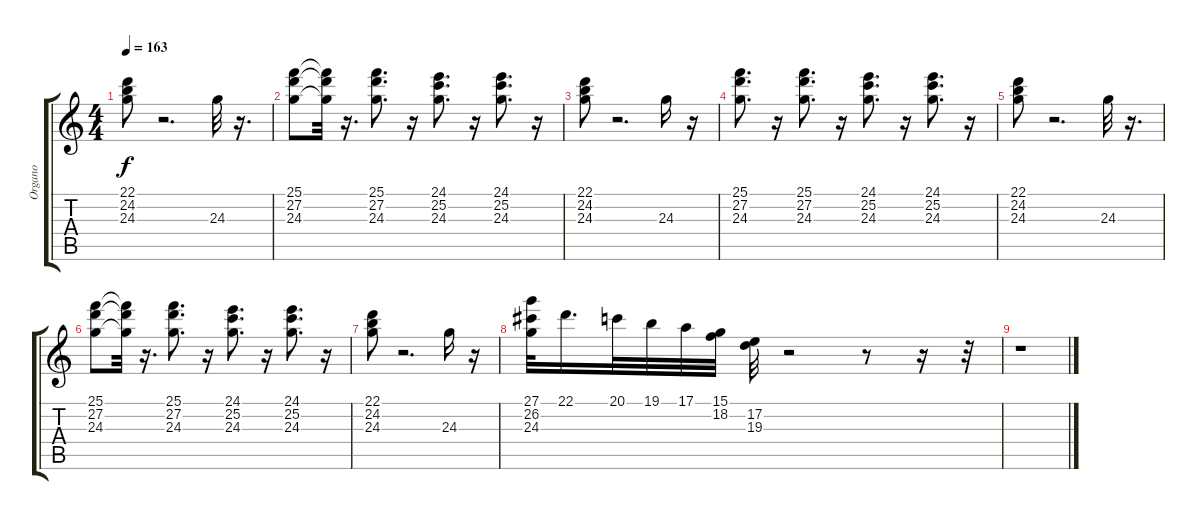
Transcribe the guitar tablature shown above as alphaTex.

\track ("Organo" "Organo") {instrument percussiveorgan}
\staff {score tabs}
\tuning (E4 B3 G3 D3 A2 E2) {hide}
\ts (4 4)
\tempo 163
\clef g2
\ks c
(22.1 24.2 24.3).8{dy f} r.2{d} 24.3.32 r.16{d} |
(25.1 27.2 24.3).8 (25.1{t} 27.2{t} 24.3{t}).32 r.16{d} (25.1 27.2 24.3).8{d} r.16 (24.1 25.2 24.3).8{d} r.16 (24.1 25.2 24.3).8{d} r.16 |
(22.1 24.2 24.3).8 r.2{d} 24.3.16 r.16 |
(25.1 27.2 24.3).8{d} r.16 (25.1 27.2 24.3).8{d} r.16 (24.1 25.2 24.3).8{d} r.16 (24.1 25.2 24.3).8{d} r.16 |
(22.1 24.2 24.3).8 r.2{d} 24.3.32 r.16{d} |
(25.1 27.2 24.3).8 (25.1{t} 27.2{t} 24.3{t}).32 r.16{d} (25.1 27.2 24.3).8{d} r.16 (24.1 25.2 24.3).8{d} r.16 (24.1 25.2 24.3).8{d} r.16 |
(22.1 24.2 24.3).8 r.2{d} 24.3.16 r.16 |
(27.1 26.2 24.3).32 22.1.16{d} 20.1.32 19.1.32 17.1.32 (15.1 18.2).32 (17.2 19.3).32 r.2 r.8 r.16 r.32 |
r.1
